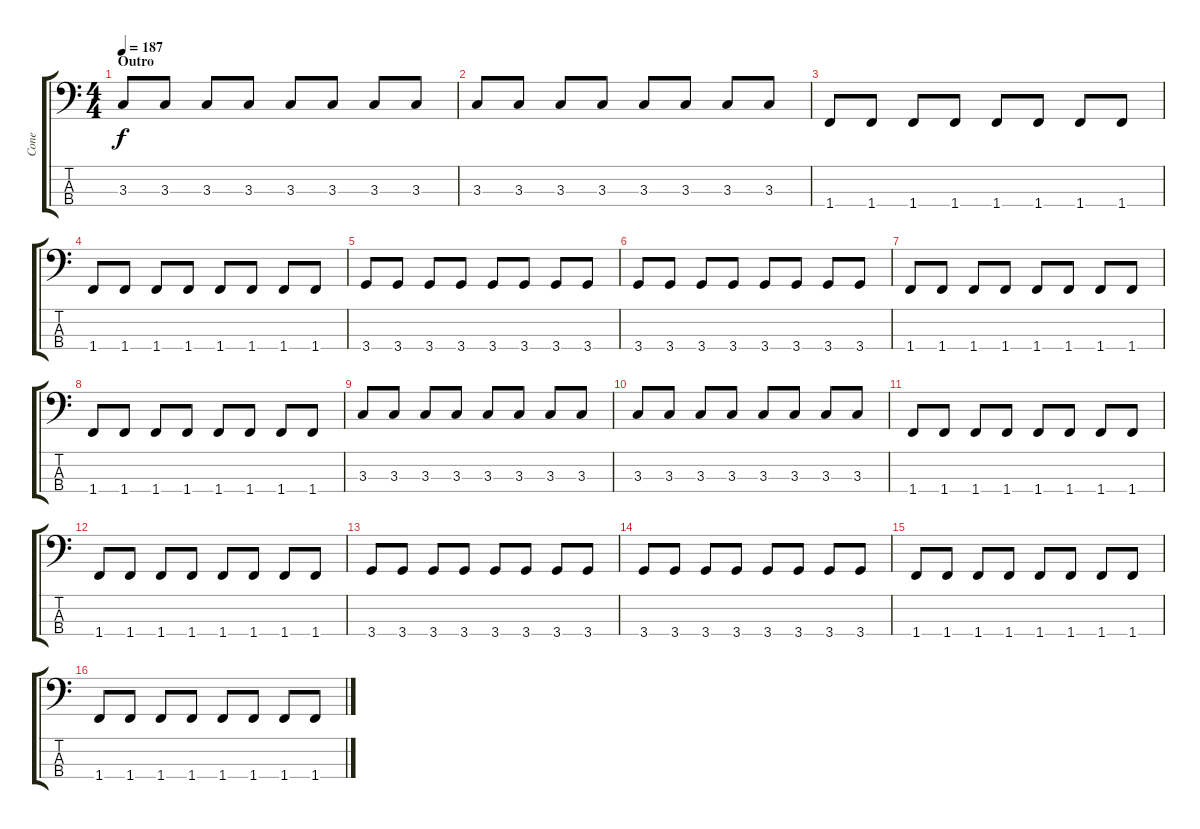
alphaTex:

\track ("Cone" "Cone") {instrument electricbasspick}
\staff {score tabs}
\tuning (G2 D2 A1 E1) {hide}
\ts (4 4)
\section ("" "Outro")
\tempo 187
\clef f4
\ks c
3.3.8{dy f} 3.3.8 3.3.8 3.3.8 3.3.8 3.3.8 3.3.8 3.3.8 |
3.3.8 3.3.8 3.3.8 3.3.8 3.3.8 3.3.8 3.3.8 3.3.8 |
1.4.8 1.4.8 1.4.8 1.4.8 1.4.8 1.4.8 1.4.8 1.4.8 |
1.4.8 1.4.8 1.4.8 1.4.8 1.4.8 1.4.8 1.4.8 1.4.8 |
3.4.8 3.4.8 3.4.8 3.4.8 3.4.8 3.4.8 3.4.8 3.4.8 |
3.4.8 3.4.8 3.4.8 3.4.8 3.4.8 3.4.8 3.4.8 3.4.8 |
1.4.8 1.4.8 1.4.8 1.4.8 1.4.8 1.4.8 1.4.8 1.4.8 |
1.4.8 1.4.8 1.4.8 1.4.8 1.4.8 1.4.8 1.4.8 1.4.8 |
3.3.8 3.3.8 3.3.8 3.3.8 3.3.8 3.3.8 3.3.8 3.3.8 |
3.3.8 3.3.8 3.3.8 3.3.8 3.3.8 3.3.8 3.3.8 3.3.8 |
1.4.8 1.4.8 1.4.8 1.4.8 1.4.8 1.4.8 1.4.8 1.4.8 |
1.4.8 1.4.8 1.4.8 1.4.8 1.4.8 1.4.8 1.4.8 1.4.8 |
3.4.8 3.4.8 3.4.8 3.4.8 3.4.8 3.4.8 3.4.8 3.4.8 |
3.4.8 3.4.8 3.4.8 3.4.8 3.4.8 3.4.8 3.4.8 3.4.8 |
1.4.8 1.4.8 1.4.8 1.4.8 1.4.8 1.4.8 1.4.8 1.4.8 |
1.4.8 1.4.8 1.4.8 1.4.8 1.4.8 1.4.8 1.4.8 1.4.8
